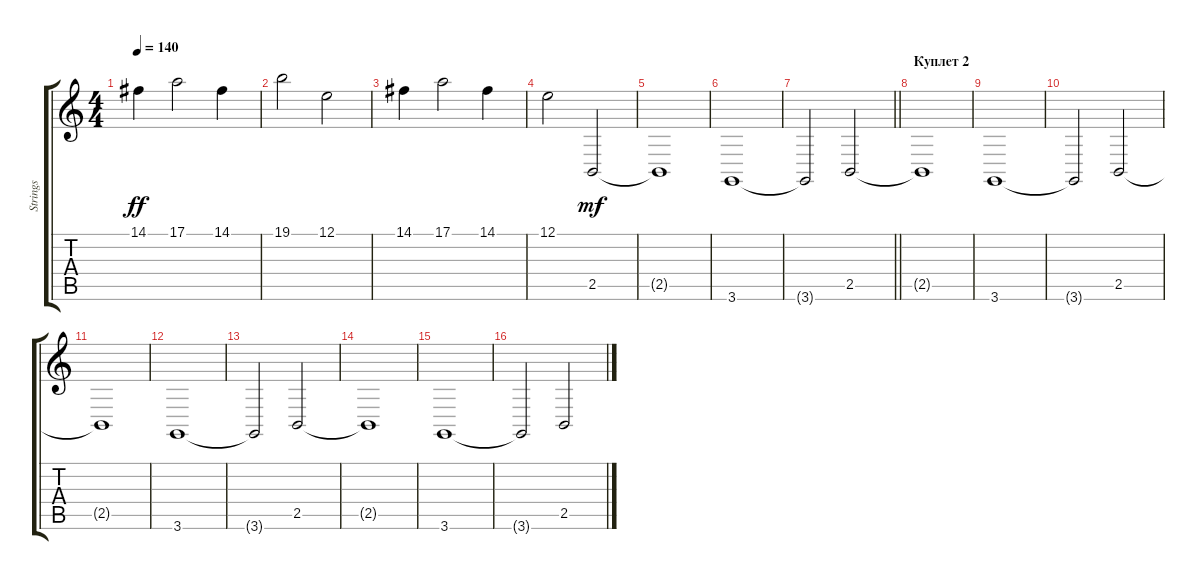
\track ("Strings" "Strings") {instrument tremolostrings}
\staff {score tabs}
\tuning (E4 B3 G3 D3 A2 E2) {hide}
\ts (4 4)
\tempo 140
\clef g2
\ks c
14.1.4{dy ff} 17.1.2 14.1.4 |
19.1.2 12.1.2 |
14.1.4 17.1.2 14.1.4 |
12.1.2{volume 7 instrument tremolostrings} 2.5.2{dy mf volume 13 instrument tremolostrings} |
2.5{t}.1 |
3.6.1 |
\barLineRight lightlight
3.6{t}.2 2.5.2 |
\section ("" "Куплет 2")
2.5{t}.1 |
3.6.1 |
3.6{t}.2 2.5.2 |
2.5{t}.1 |
3.6.1 |
3.6{t}.2 2.5.2 |
2.5{t}.1 |
3.6.1 |
3.6{t}.2 2.5.2
